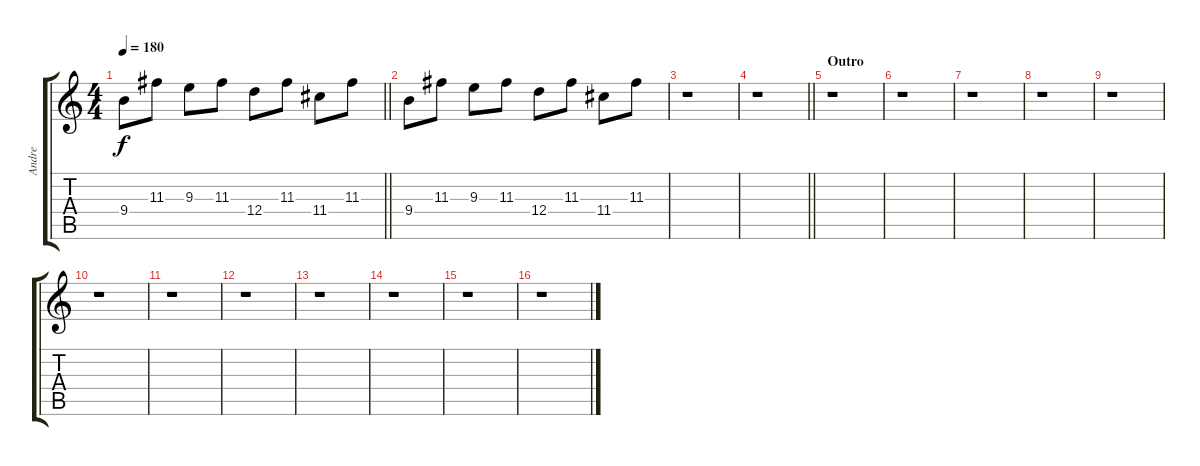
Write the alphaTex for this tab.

\track ("Andre" "Andre") {instrument acousticguitarsteel}
\staff {score tabs}
\tuning (E4 B3 G3 D3 A2 E2) {hide}
\ts (4 4)
\tempo 180
\clef g2
\barLineRight lightlight
\ks c
9.4.8{dy f} 11.3.8 9.3.8 11.3.8 12.4.8 11.3.8 11.4.8 11.3.8 |
9.4.8 11.3.8 9.3.8 11.3.8 12.4.8 11.3.8 11.4.8 11.3.8 |
r.1 |
\barLineRight lightlight
r.1 |
\section ("" "Outro")
r.1 |
r.1 |
r.1 |
r.1 |
r.1 |
r.1 |
r.1 |
r.1 |
r.1 |
r.1 |
r.1 |
r.1
